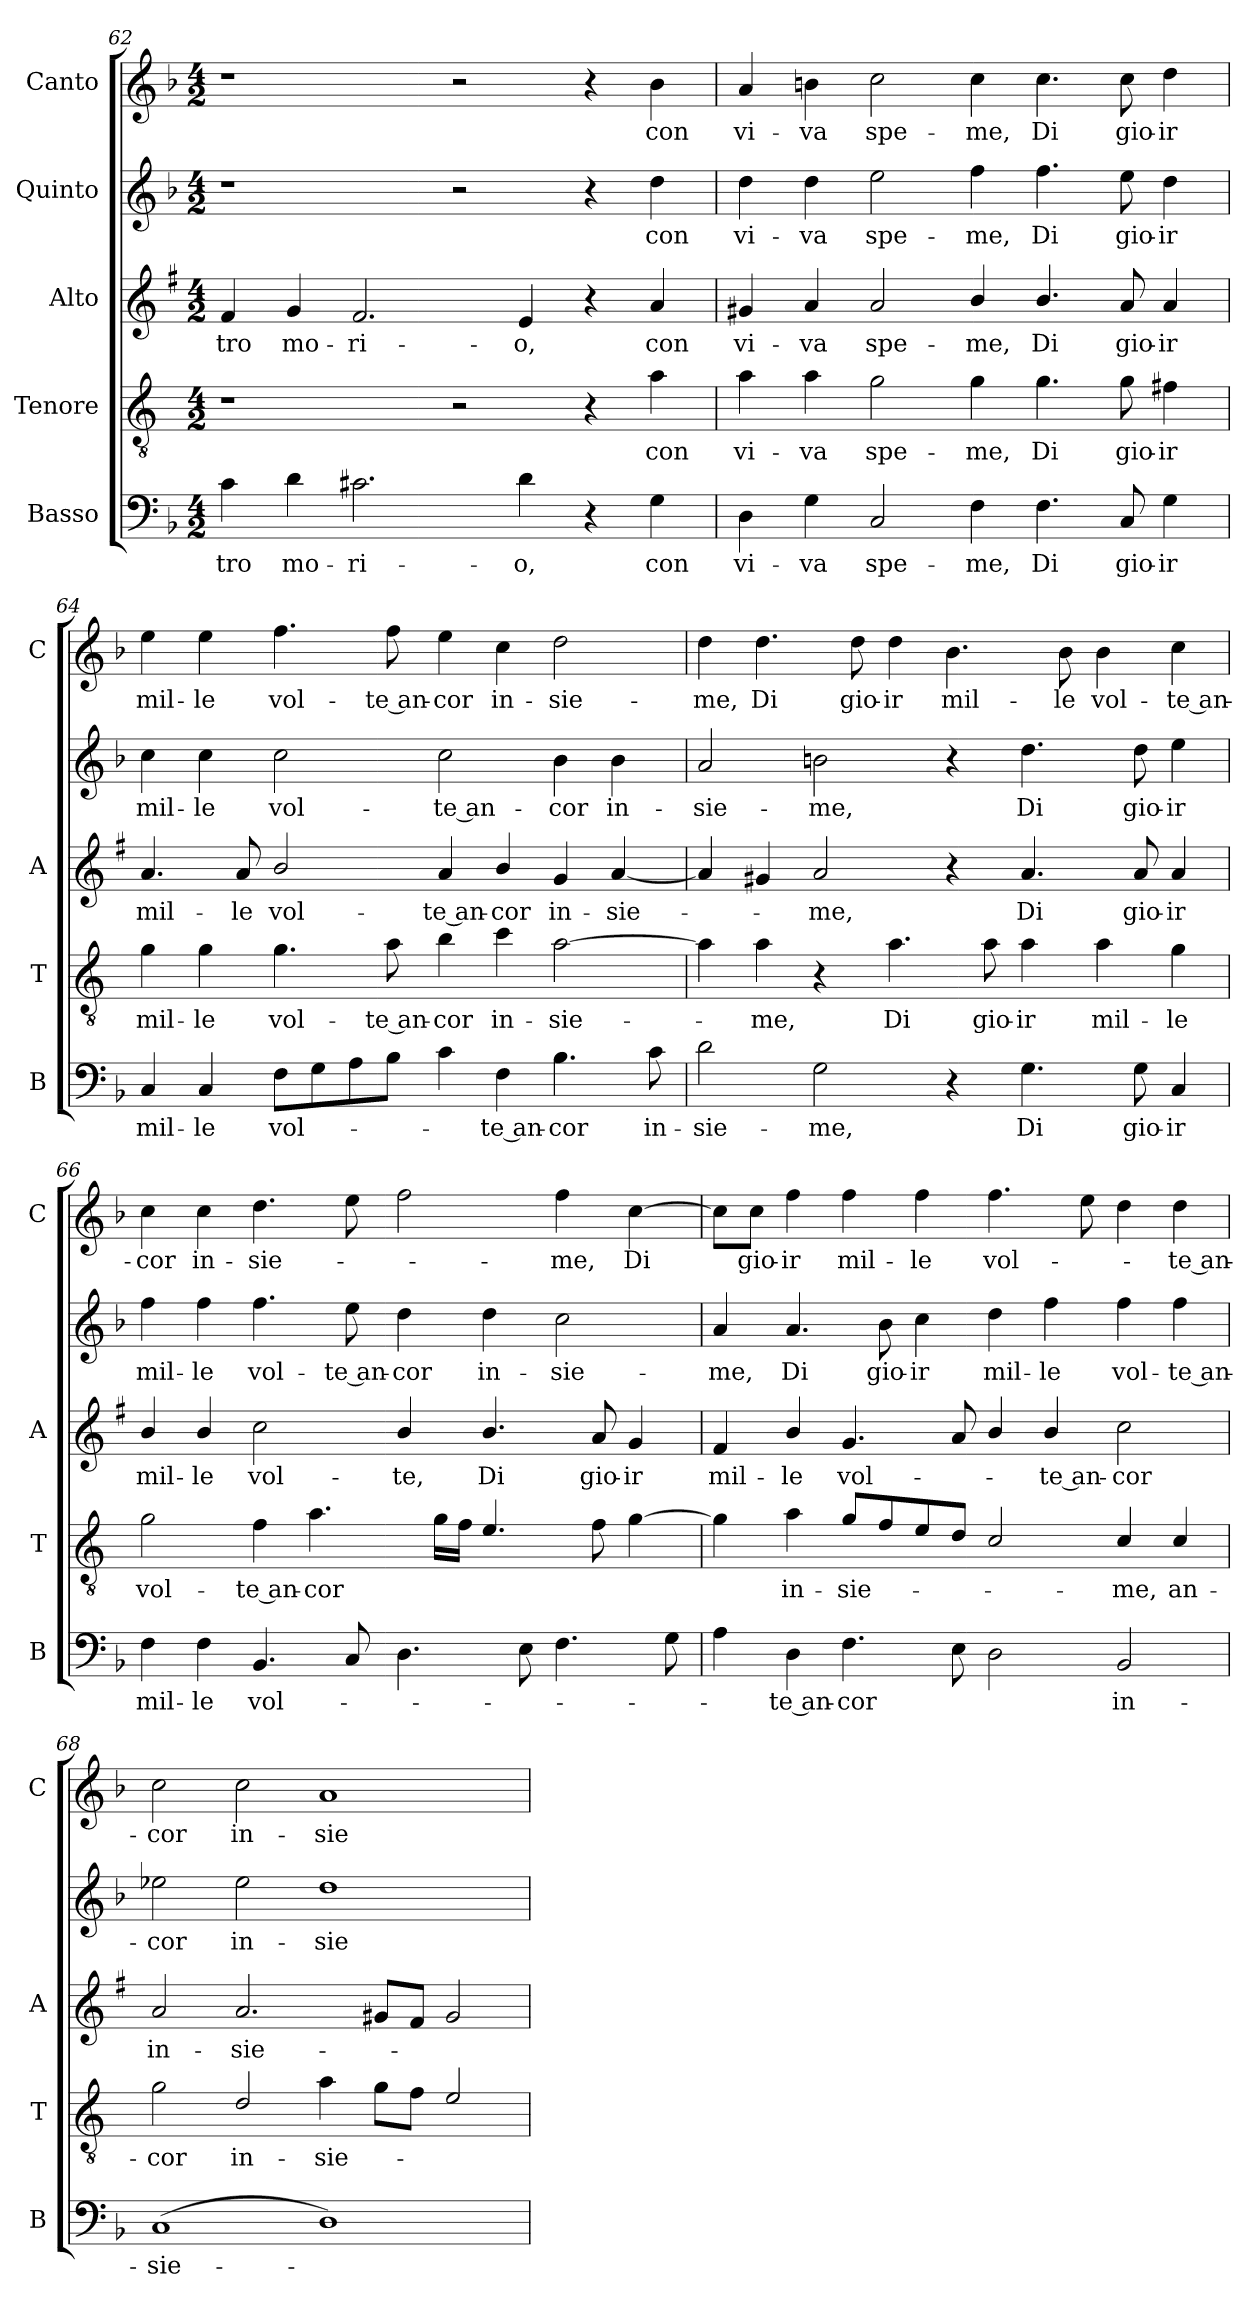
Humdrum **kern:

**kern	**text	**kern	**text	**kern	**text	**kern	**text	**kern	**text
*part5	*part5	*part4	*part4	*part3	*part3	*part2	*part2	*part1	*part1
*staff5	*staff5	*staff4	*staff4	*staff3	*staff3	*staff2	*staff2	*staff1	*staff1
*I"Basso	*	*I"Tenore	*	*I"Alto	*	*I"Quinto	*	*I"Canto	*
*I'B	*	*I'T	*	*I'A	*	*	*	*I'C	*
*clefF4	*	*clefGv2	*	*clefG2	*	*clefG2	*	*clefG2	*
*	*	*ITrd4c7	*	*ITrd1c2	*	*	*	*	*
*k[b-]	*	*k[b-]	*	*k[b-]	*	*k[b-]	*	*k[b-]	*
*F:	*	*F:	*	*F:	*	*F:	*	*F:	*
*M4/2	*	*M4/2	*	*M4/2	*	*M4/2	*	*M4/2	*
=62	=62	=62	=62	=62	=62	=62	=62	=62	=62
!	!LO:LY:b	!	!	!	!LO:LY:b	!	!	!	!
4c\	-tro	1r	.	4e/	-tro	1r	.	1r	.
!	!LO:LY:b	!	!	!	!LO:LY:b	!	!	!	!
4d\	mo-	.	.	4f/	mo-	.	.	.	.
!	!LO:LY:b	!	!	!	!LO:LY:b	!	!	!	!
2.c#X\	-ri-	.	.	2.e/	-ri-	.	.	.	.
.	.	2r	.	.	.	2r	.	2r	.
!	!LO:LY:b	!	!	!	!LO:LY:b	!	!	!	!
4d\	-o,	.	.	4d/	-o,	.	.	.	.
4r	.	4r	.	4r	.	4r	.	4r	.
!	!LO:LY:b	!	!LO:LY:b	!	!LO:LY:b	!	!LO:LY:b	!	!LO:LY:b
4G\	con	4d\	con	4g/	con	4dd\	con	4b-\	con
=63	=63	=63	=63	=63	=63	=63	=63	=63	=63
!	!LO:LY:b	!	!LO:LY:b	!	!LO:LY:b	!	!LO:LY:b	!	!LO:LY:b
4D\	vi-	4d\	vi-	4f#X/	vi-	4dd\	vi-	4a/	vi-
!	!LO:LY:b	!	!LO:LY:b	!	!LO:LY:b	!	!LO:LY:b	!	!LO:LY:b
4G\	-va	4d\	-va	4g/	-va	4dd\	-va	4bn\	-va
!	!LO:LY:b	!	!LO:LY:b	!	!LO:LY:b	!	!LO:LY:b	!	!LO:LY:b
2C/	spe-	2c\	spe-	2g/	spe-	2ee\	spe-	2cc\	spe-
!	!LO:LY:b	!	!LO:LY:b	!	!LO:LY:b	!	!LO:LY:b	!	!LO:LY:b
4F\	-me,	4c\	-me,	4a/	-me,	4ff\	-me,	4cc\	-me,
!	!LO:LY:b	!	!LO:LY:b	!	!LO:LY:b	!	!LO:LY:b	!	!LO:LY:b
4.F\	Di	4.c\	Di	4.a/	Di	4.ff\	Di	4.cc\	Di
!	!LO:LY:b	!	!LO:LY:b	!	!LO:LY:b	!	!LO:LY:b	!	!LO:LY:b
8C/	gio-	8c\	gio-	8g/	gio-	8ee\	gio-	8cc\	gio-
!	!LO:LY:b	!	!LO:LY:b	!	!LO:LY:b	!	!LO:LY:b	!	!LO:LY:b
4G\	-ir	4Bn\	-ir	4g/	-ir	4dd\	-ir	4dd\	-ir
!!LO:LB:g=z
=64	=64	=64	=64	=64	=64	=64	=64	=64	=64
!	!LO:LY:b	!	!LO:LY:b	!	!LO:LY:b	!	!LO:LY:b	!	!LO:LY:b
4C/	mil-	4c\	mil-	4.g/	mil-	4cc\	mil-	4ee\	mil-
!	!LO:LY:b	!	!LO:LY:b	!	!	!	!LO:LY:b	!	!LO:LY:b
4C/	-le	4c\	-le	.	.	4cc\	-le	4ee\	-le
!	!	!	!	!	!LO:LY:b	!	!	!	!
.	.	.	.	8g/	-le	.	.	.	.
!	!LO:LY:b	!	!LO:LY:b	!	!LO:LY:b	!	!LO:LY:b	!	!LO:LY:b
8F\L	vol-	4.c\	vol-	2a/	vol-	2cc\	vol-	4.ff\	vol-
8G\	.	.	.	.	.	.	.	.	.
8A\	.	.	.	.	.	.	.	.	.
!	!	!	!LO:LY:b	!	!	!	!	!	!LO:LY:b
8B-\J	.	8d\	-te an-	.	.	.	.	8ff\	-te an-
!	!	!	!LO:LY:b	!	!LO:LY:b	!	!LO:LY:b	!	!LO:LY:b
4c\	.	4e\	-cor	4g/	-te an-	2cc\	-te an-	4ee\	-cor
!	!LO:LY:b	!	!LO:LY:b	!	!LO:LY:b	!	!	!	!LO:LY:b
4F\	-te an-	4f\	in-	4a/	-cor	.	.	4cc\	in-
!	!LO:LY:b	!	!LO:LY:b	!	!LO:LY:b	!	!LO:LY:b	!	!LO:LY:b
4.B-\	-cor	[2d\	-sie-	4f/	in-	4b-\	-cor	2dd\	-sie-
!	!	!	!	!	!LO:LY:b	!	!LO:LY:b	!	!
.	.	.	.	[4g/	-sie-	4b-\	in-	.	.
!	!LO:LY:b	!	!	!	!	!	!	!	!
8c\	in-	.	.	.	.	.	.	.	.
=65	=65	=65	=65	=65	=65	=65	=65	=65	=65
!	!LO:LY:b	!	!	!	!	!	!LO:LY:b	!	!LO:LY:b
2d\	-sie-	4d\]	.	4g/]	.	2a/	-sie-	4dd\	-me,
!	!	!	!LO:LY:b	!	!	!	!	!	!LO:LY:b
.	.	4d\	-me,	4f#X/	.	.	.	4.dd\	Di
!	!LO:LY:b	!	!	!	!LO:LY:b	!	!LO:LY:b	!	!
2G\	-me,	4r	.	2g/	-me,	2bn\	-me,	.	.
!	!	!	!	!	!	!	!	!	!LO:LY:b
.	.	.	.	.	.	.	.	8dd\	gio-
!	!	!	!LO:LY:b	!	!	!	!	!	!LO:LY:b
.	.	4.d\	Di	.	.	.	.	4dd\	-ir
!	!	!	!	!	!	!	!	!	!LO:LY:b
4r	.	.	.	4r	.	4r	.	4.b-\	mil-
!	!	!	!LO:LY:b	!	!	!	!	!	!
.	.	8d\	gio-	.	.	.	.	.	.
!	!LO:LY:b	!	!LO:LY:b	!	!LO:LY:b	!	!LO:LY:b	!	!
4.G\	Di	4d\	-ir	4.g/	Di	4.dd\	Di	.	.
!	!	!	!	!	!	!	!	!	!LO:LY:b
.	.	.	.	.	.	.	.	8b-\	-le
!	!	!	!LO:LY:b	!	!	!	!	!	!LO:LY:b
.	.	4d\	mil-	.	.	.	.	4b-\	vol-
!	!LO:LY:b	!	!	!	!LO:LY:b	!	!LO:LY:b	!	!
8G\	gio-	.	.	8g/	gio-	8dd\	gio-	.	.
!	!LO:LY:b	!	!LO:LY:b	!	!LO:LY:b	!	!LO:LY:b	!	!LO:LY:b
4C/	-ir	4c\	-le	4g/	-ir	4ee\	-ir	4cc\	-te an-
!!LO:PB:g=z
=66	=66	=66	=66	=66	=66	=66	=66	=66	=66
!	!LO:LY:b	!	!LO:LY:b	!	!LO:LY:b	!	!LO:LY:b	!	!LO:LY:b
4F\	mil-	2c\	vol-	4a/	mil-	4ff\	mil-	4cc\	-cor
!	!LO:LY:b	!	!	!	!LO:LY:b	!	!LO:LY:b	!	!LO:LY:b
4F\	-le	.	.	4a/	-le	4ff\	-le	4cc\	in-
!	!LO:LY:b	!	!LO:LY:b	!	!LO:LY:b	!	!LO:LY:b	!	!LO:LY:b
4.BB-/	vol-	4B-\	-te an-	2b-\	vol-	4.ff\	vol-	4.dd\	-sie-
!	!	!	!LO:LY:b	!	!	!	!	!	!
.	.	4.d\	-cor	.	.	.	.	.	.
!	!	!	!	!	!	!	!LO:LY:b	!	!
8C/	.	.	.	.	.	8ee\	-te an-	8ee\	.
!	!	!	!	!	!LO:LY:b	!	!LO:LY:b	!	!
4.D\	.	.	.	4a/	-te,	4dd\	-cor	2ff\	.
.	.	16c\LL	.	.	.	.	.	.	.
.	.	16B-\JJ	.	.	.	.	.	.	.
!	!	!	!	!	!LO:LY:b	!	!LO:LY:b	!	!
.	.	4.A/	.	4.a/	Di	4dd\	in-	.	.
8E\	.	.	.	.	.	.	.	.	.
!	!	!	!	!	!	!	!LO:LY:b	!	!LO:LY:b
4.F\	.	.	.	.	.	2cc\	-sie-	4ff\	-me,
!	!	!	!	!	!LO:LY:b	!	!	!	!
.	.	8B-\	.	8g/	gio-	.	.	.	.
!	!	!	!	!	!LO:LY:b	!	!	!	!LO:LY:b
.	.	[4c\	.	4f/	-ir	.	.	[4cc\	Di
8G\	.	.	.	.	.	.	.	.	.
=67	=67	=67	=67	=67	=67	=67	=67	=67	=67
!	!	!	!	!	!LO:LY:b	!	!LO:LY:b	!	!
4A\	.	4c\]	.	4e/	mil-	4a/	-me,	8cc\L]	.
!	!	!	!	!	!	!	!	!	!LO:LY:b
.	.	.	.	.	.	.	.	8cc\J	gio-
!	!LO:LY:b	!	!LO:LY:b	!	!LO:LY:b	!	!LO:LY:b	!	!LO:LY:b
4D\	-te an-	4d\	in-	4a/	-le	4.a/	Di	4ff\	-ir
!	!LO:LY:b	!	!LO:LY:b	!	!LO:LY:b	!	!	!	!LO:LY:b
4.F\	-cor	8c/L	-sie-	4.f/	vol-	.	.	4ff\	mil-
!	!	!	!	!	!	!	!LO:LY:b	!	!
.	.	8B-/	.	.	.	8b-\	gio-	.	.
!	!	!	!	!	!	!	!LO:LY:b	!	!LO:LY:b
.	.	8A/	.	.	.	4cc\	-ir	4ff\	-le
8E\	.	8G/J	.	8g/	.	.	.	.	.
!	!	!	!	!	!	!	!LO:LY:b	!	!LO:LY:b
2D\	.	2F/	.	4a/	.	4dd\	mil-	4.ff\	vol-
!	!	!	!	!	!LO:LY:b	!	!LO:LY:b	!	!
.	.	.	.	4a/	-te an-	4ff\	-le	.	.
.	.	.	.	.	.	.	.	8ee\	.
!	!LO:LY:b	!	!LO:LY:b	!	!LO:LY:b	!	!LO:LY:b	!	!
2BB-/	in-	4F/	-me,	2b-\	-cor	4ff\	vol-	4dd\	.
!	!	!	!LO:LY:b	!	!	!	!LO:LY:b	!	!LO:LY:b
.	.	4F/	an-	.	.	4ff\	-te an-	4dd\	-te an-
=68	=68	=68	=68	=68	=68	=68	=68	=68	=68
!	!LO:LY:b	!	!LO:LY:b	!	!LO:LY:b	!	!LO:LY:b	!	!LO:LY:b
(>1C	-sie-	2c\	-cor	2g/	in-	2ee-X\	-cor	2cc\	-cor
!	!	!	!LO:LY:b	!	!LO:LY:b	!	!LO:LY:b	!	!LO:LY:b
.	.	2G/	in-	2.g/	-sie-	2ee-\	in-	2cc\	in-
!	!	!	!LO:LY:b	!	!	!	!LO:LY:b	!	!LO:LY:b
1D)	.	4d\	-sie-	.	.	1dd	-sie-	1a	-sie-
.	.	8c\L	.	8f#X/L	.	.	.	.	.
.	.	8B-\J	.	8e/J	.	.	.	.	.
.	.	2A/	.	2f#/	.	.	.	.	.
=	=	=	=	=	=	=	=	=	=
*-	*-	*-	*-	*-	*-	*-	*-	*-	*-
